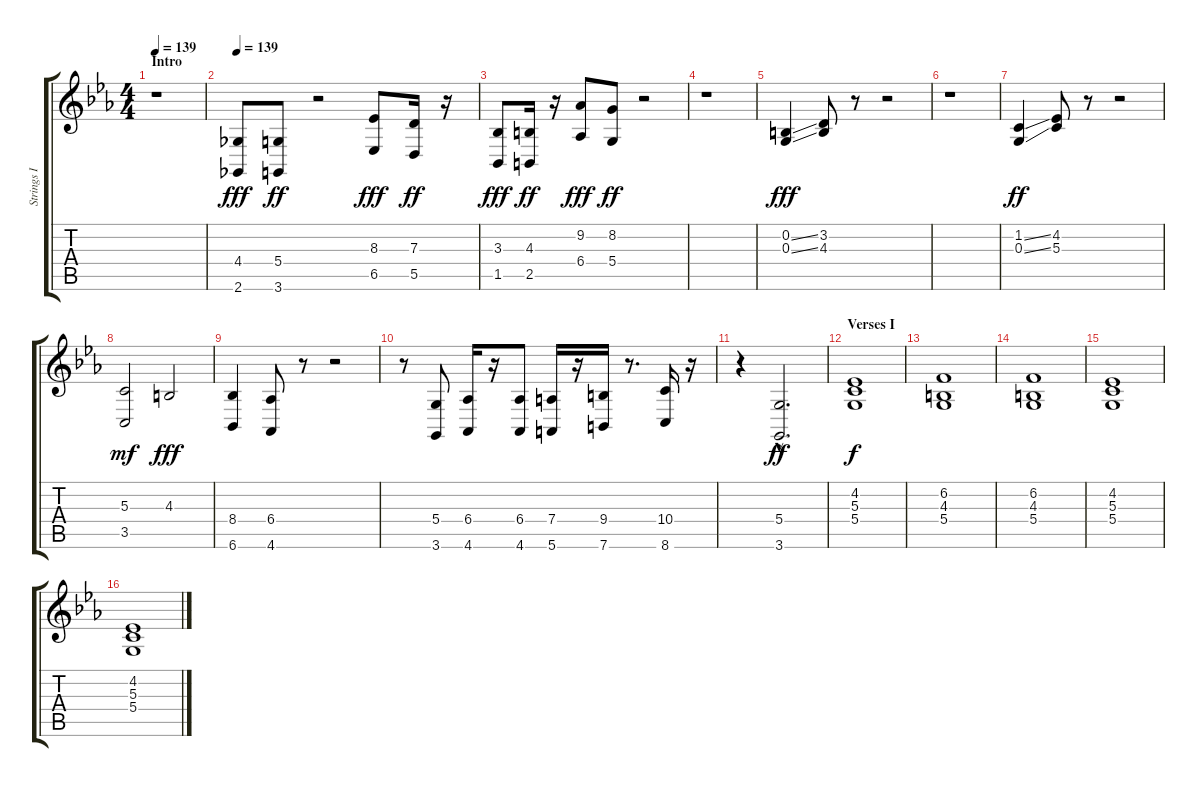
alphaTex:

\track ("Strings I" "Strings I") {instrument synthstrings1}
\staff {score tabs}
\tuning (E4 B3 G3 D3 A2 E2) {hide}
\ts (4 4)
\section ("" "Intro")
\tempo 139
\tempo 130
\tempo 139
\clef g2
\ks cminor
r.1{dy fff instrument synthstrings1} |
\tempo 139
(4.4 2.6).8 (5.4 3.6).8{dy ff} r.2 (8.3 6.5).8{dy fff} (7.3 5.5).16{dy ff} r.16 |
(3.3 1.5).8{dy fff} (4.3 2.5).16{dy ff} r.16 (9.2 6.4).8{dy fff} (8.2 5.4).8{dy ff} r.2 |
r.1 |
(0.2{ss} 0.3{ss}).4{dy fff} (3.2 4.3).8 r.8 r.2 |
r.1 |
(1.2{ss} 0.3{ss}).4{dy ff} (4.2 5.3).8 r.8 r.2 |
(5.3 3.5).2{dy mf} 4.3.2{dy fff} |
(8.4 6.6).4 (6.4 4.6).8 r.8 r.2 |
r.8 (5.4 3.6).8 (6.4 4.6).16 r.16 (6.4 4.6).8 (7.4 5.6).16 r.16 (9.4 7.6).16 r.8{d} (10.4 8.6).16 r.16 |
r.4 (5.4{hac} 3.6{hac}).2{d dy ff} |
\section ("" "Verses I")
(4.2 5.3 5.4).1{dy f} |
(6.2 4.3 5.4).1 |
(6.2 4.3 5.4).1 |
(4.2 5.3 5.4).1 |
(4.2 5.3 5.4).1
